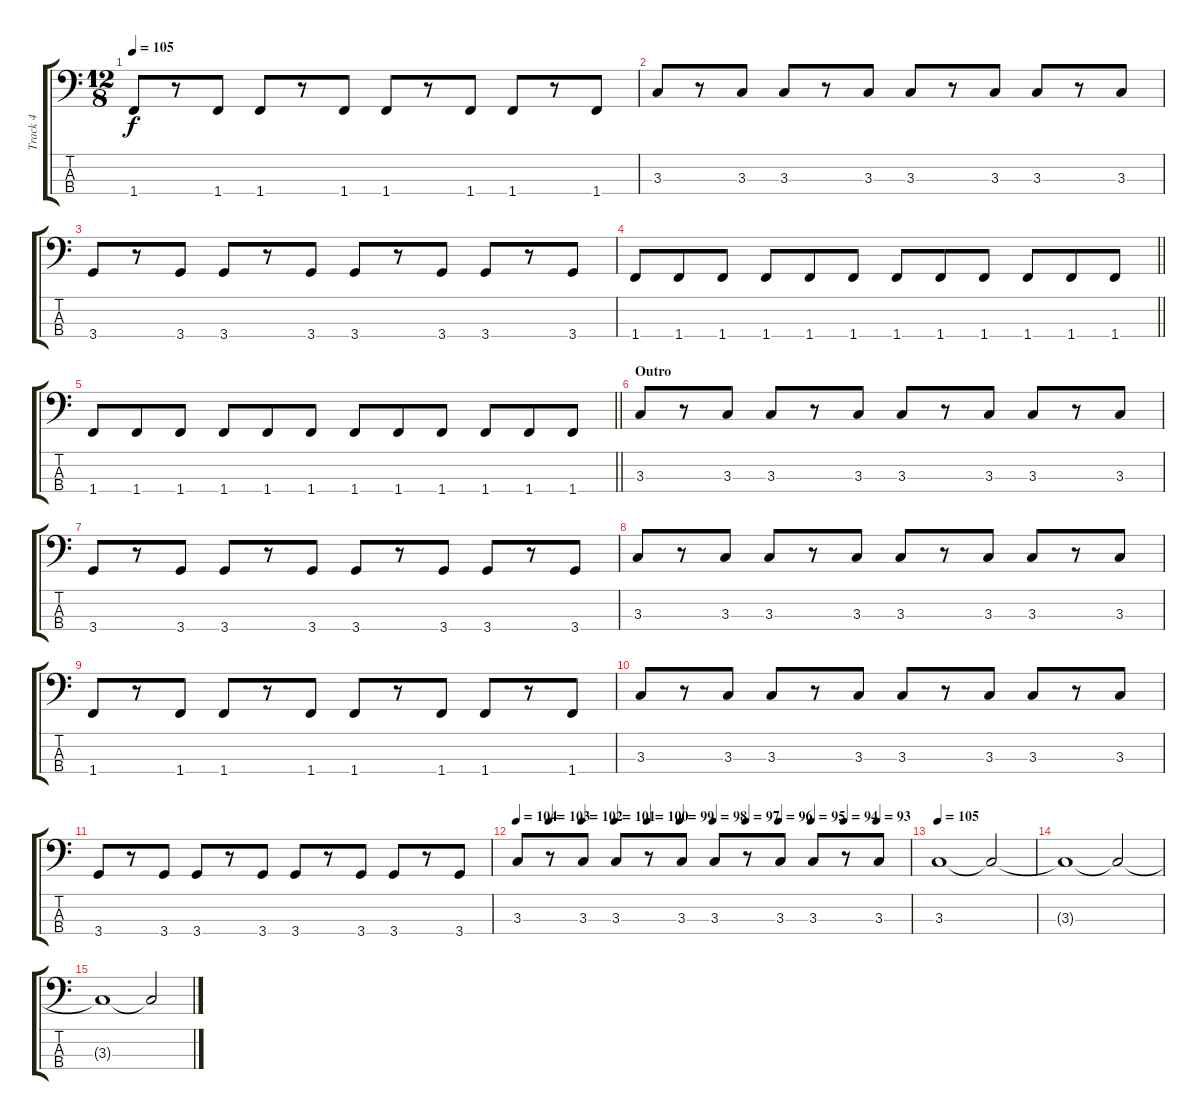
\track ("Track 4" "Track 4") {instrument electricbassfinger}
\staff {score tabs}
\tuning (G2 D2 A1 E1) {hide}
\ts (12 8)
\tempo 105
\clef f4
\ks c
1.4.8{dy f} r.8 1.4.8 1.4.8 r.8 1.4.8 1.4.8 r.8 1.4.8 1.4.8 r.8 1.4.8 |
3.3.8 r.8 3.3.8 3.3.8 r.8 3.3.8 3.3.8 r.8 3.3.8 3.3.8 r.8 3.3.8 |
3.4.8 r.8 3.4.8 3.4.8 r.8 3.4.8 3.4.8 r.8 3.4.8 3.4.8 r.8 3.4.8 |
\barLineRight lightlight
1.4.8 1.4.8 1.4.8 1.4.8 1.4.8 1.4.8 1.4.8 1.4.8 1.4.8 1.4.8 1.4.8 1.4.8 |
\barLineRight lightlight
1.4.8 1.4.8 1.4.8 1.4.8 1.4.8 1.4.8 1.4.8 1.4.8 1.4.8 1.4.8 1.4.8 1.4.8 |
\section ("" "Outro")
3.3.8 r.8 3.3.8 3.3.8 r.8 3.3.8 3.3.8 r.8 3.3.8 3.3.8 r.8 3.3.8 |
3.4.8 r.8 3.4.8 3.4.8 r.8 3.4.8 3.4.8 r.8 3.4.8 3.4.8 r.8 3.4.8 |
3.3.8 r.8 3.3.8 3.3.8 r.8 3.3.8 3.3.8 r.8 3.3.8 3.3.8 r.8 3.3.8 |
1.4.8 r.8 1.4.8 1.4.8 r.8 1.4.8 1.4.8 r.8 1.4.8 1.4.8 r.8 1.4.8 |
3.3.8 r.8 3.3.8 3.3.8 r.8 3.3.8 3.3.8 r.8 3.3.8 3.3.8 r.8 3.3.8 |
3.4.8 r.8 3.4.8 3.4.8 r.8 3.4.8 3.4.8 r.8 3.4.8 3.4.8 r.8 3.4.8 |
\tempo 104
\tempo (103 0.08333333333333333)
\tempo (102 0.16666666666666666)
\tempo (101 0.25)
\tempo (100 0.3333333333333333)
\tempo (99 0.4166666666666667)
\tempo (98 0.5)
\tempo (97 0.5833333333333334)
\tempo (96 0.6666666666666666)
\tempo (95 0.75)
\tempo (94 0.8333333333333334)
\tempo (93 0.9166666666666666)
3.3.8 r.8 3.3.8 3.3.8 r.8 3.3.8 3.3.8 r.8 3.3.8 3.3.8 r.8 3.3.8 |
\tempo 105
3.3.1 3.3{t}.2 |
3.3{t}.1 3.3{t}.2 |
3.3{t}.1 3.3{t}.2
